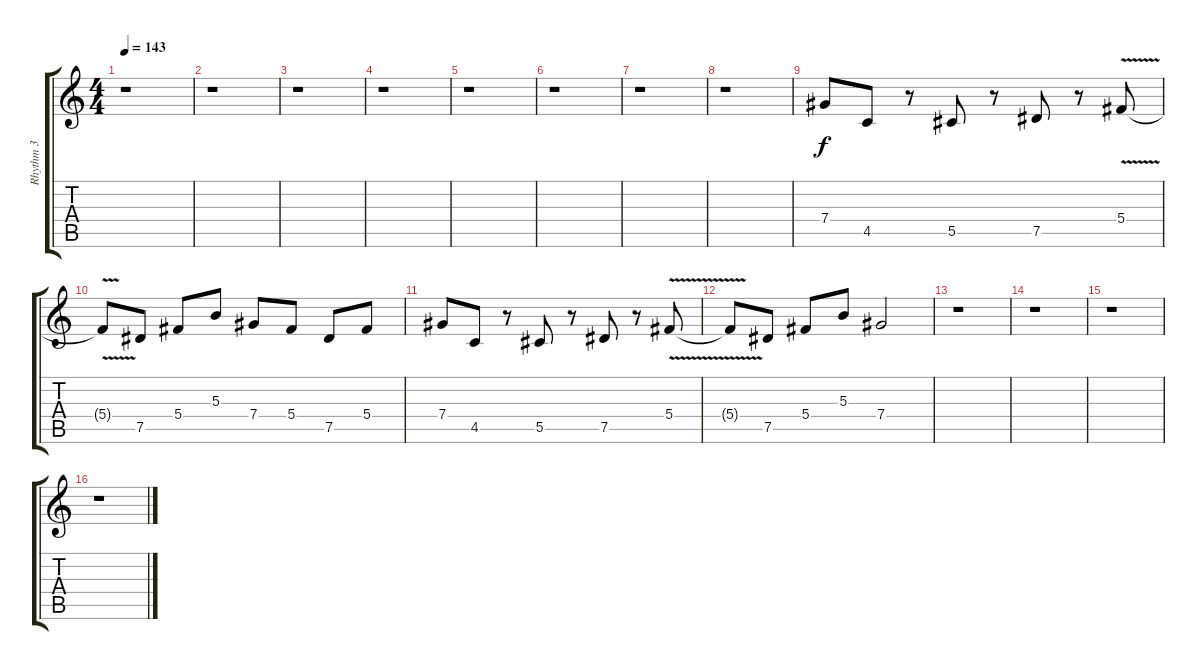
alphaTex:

\track ("Rhythm 3" "Rhythm 3") {instrument distortionguitar}
\staff {score tabs}
\tuning (Eb4 Bb3 Gb3 Db3 Ab2 Eb2) {hide}
\ts (4 4)
\tempo 143
\clef g2
\ks c
r.1{dy f} |
r.1 |
r.1 |
r.1 |
r.1 |
r.1 |
r.1 |
r.1 |
7.4.8 4.5.8 r.8 5.5.8 r.8 7.5.8 r.8 5.4{v}.8 |
5.4{t}.8 7.5.8 5.4.8 5.3.8 7.4.8 5.4.8 7.5.8 5.4.8 |
7.4.8 4.5.8 r.8 5.5.8 r.8 7.5.8 r.8 5.4{v}.8 |
5.4{t}.8 7.5.8 5.4.8 5.3.8 7.4.2 |
r.1 |
r.1 |
r.1 |
r.1
